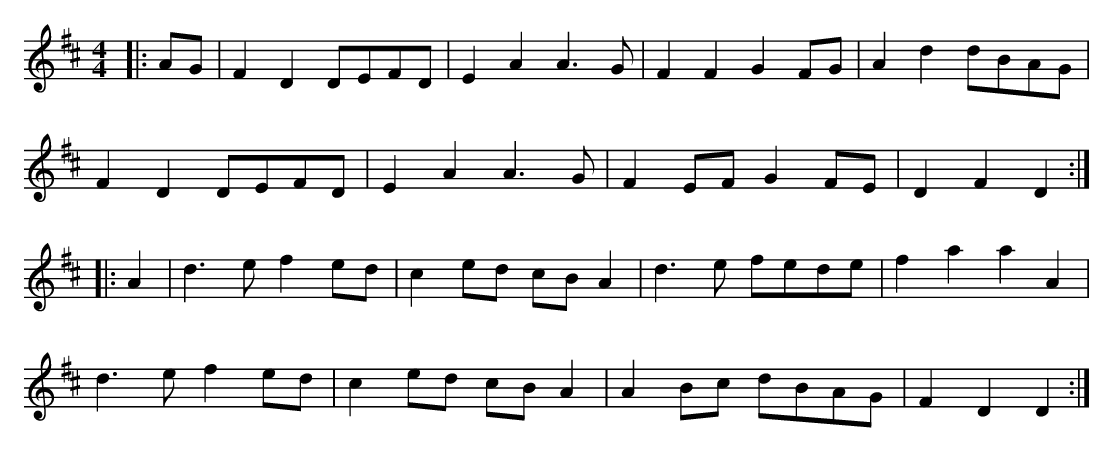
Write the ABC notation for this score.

X:1
M:4/4
K:D
|:AG|F2D2 DEFD|E2A2A3G|F2F2G2 FG|A2d2 dBAG|
F2D2 DEFD|E2A2A3G|F2 EF G2 FE|D2F2D2:|
|:A2|d3e f2 ed|c2 ed cB A2|d3e fede|f2a2 a2A2|
d3e f2 ed|c2 ed cB A2|A2 Bc dBAG|F2D2D2:|
